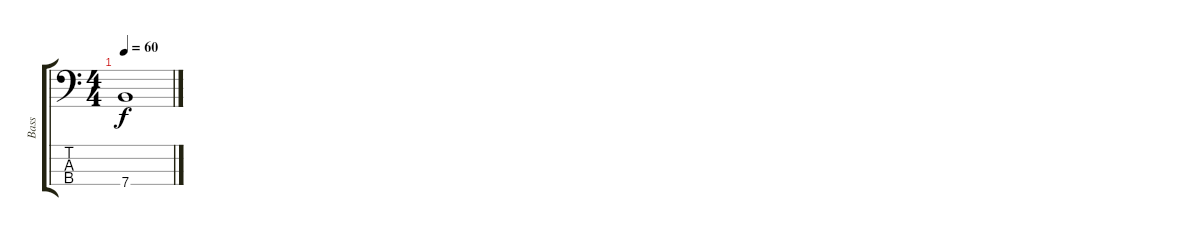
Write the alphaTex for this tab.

\track ("Bass" "Bass") {instrument electricbassfinger}
\staff {score tabs}
\tuning (G2 D2 A1 E1) {hide}
\ts (4 4)
\tempo 60
\clef f4
\ks c
7.4.1{dy f}
